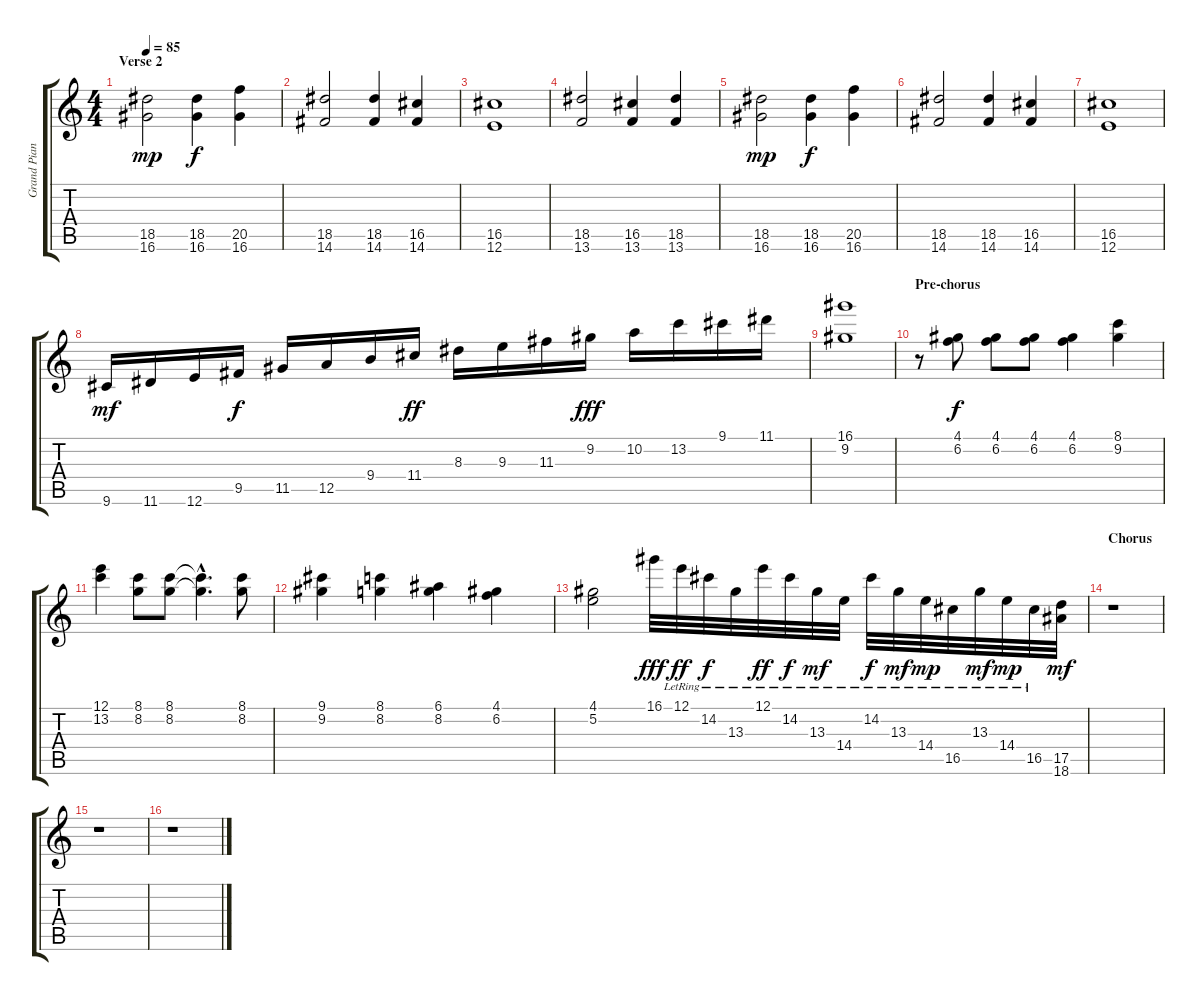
\track ("Grand Piano (R. Hand)" "Grand Pian") {instrument acousticgrandpiano}
\staff {score tabs}
\tuning (E5 B4 G4 D4 A3 E3) {hide}
\ts (4 4)
\section ("" "Verse 2")
\tempo 85
\clef g2
\ks c
(18.5 16.6).2{dy mp} (18.5 16.6).4{dy f} (20.5 16.6).4 |
(18.5 14.6).2 (18.5 14.6).4 (16.5 14.6).4 |
(16.5 12.6).1 |
(18.5 13.6).2 (16.5 13.6).4 (18.5 13.6).4 |
(18.5 16.6).2{dy mp} (18.5 16.6).4{dy f} (20.5 16.6).4 |
(18.5 14.6).2 (18.5 14.6).4 (16.5 14.6).4 |
(16.5 12.6).1 |
9.6.16{dy mf} 11.6.16 12.6.16 9.5.16{dy f} 11.5.16 12.5.16 9.4.16 11.4.16{dy ff} 8.3.16 9.3.16 11.3.16 9.2.16{dy fff} 10.2.16 13.2.16 9.1.16 11.1.16 |
(16.1 9.2).1 |
\section ("" "Pre-chorus")
r.8 (4.1 6.2).8{dy f} (4.1 6.2).8 (4.1 6.2).8 (4.1 6.2).4 (8.1 9.2).4 |
(12.1 13.2).4 (8.1 8.2).8 (8.1 8.2).8 (8.1{hac t} 8.2{hac t}).4{d} (8.1 8.2).8 |
(9.1 9.2).4 (8.1 8.2).4 (6.1 8.2).4 (4.1 6.2).4 |
(4.1 5.2).2 16.1.32{dy fff} 12.1{lr}.32{dy ff} 14.2{lr}.32{dy f} 13.3{lr}.32 12.1{lr}.32{dy ff} 14.2{lr}.32{dy f} 13.3{lr}.32{dy mf} 14.4{lr}.32 14.2{lr}.32{dy f} 13.3{lr}.32{dy mf} 14.4{lr}.32{dy mp} 16.5{lr}.32 13.3{lr}.32{dy mf} 14.4{lr}.32{dy mp} 16.5{lr}.32 (17.5 18.6).32{dy mf} |
\section ("" "Chorus")
r.1 |
r.1 |
r.1
